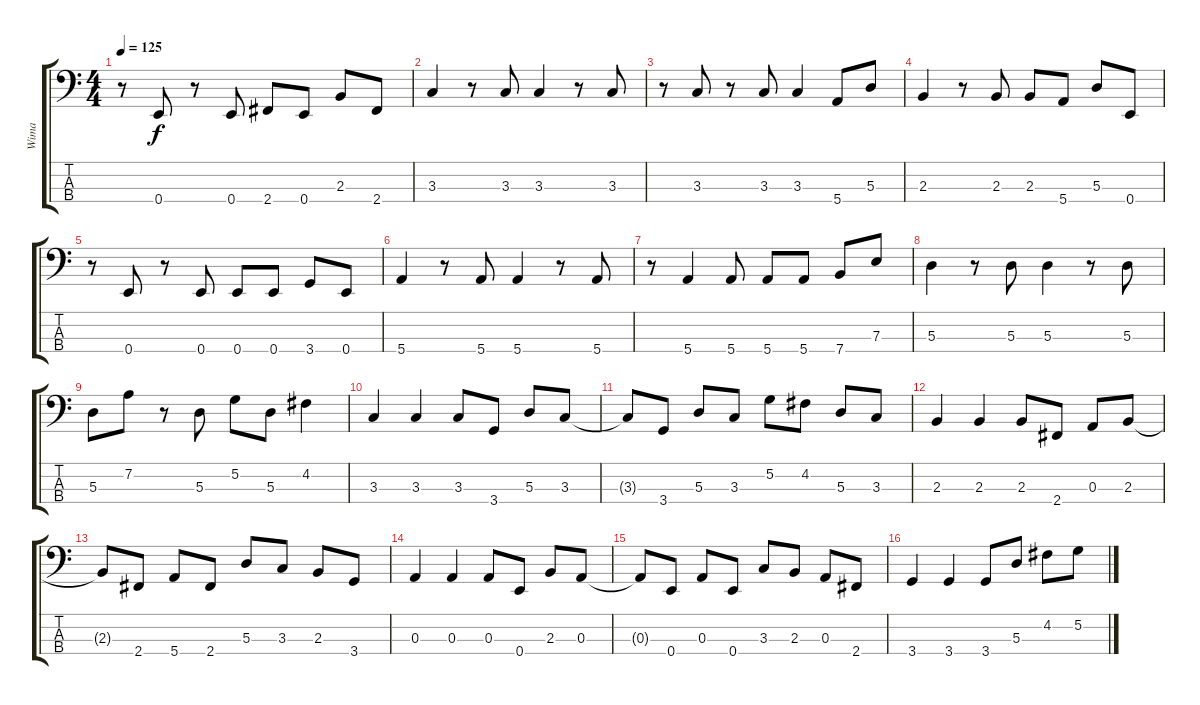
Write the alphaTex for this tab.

\track ("Wima" "Wima") {instrument electricbasspick}
\staff {score tabs}
\tuning (G2 D2 A1 E1) {hide}
\ts (4 4)
\tempo 125
\clef f4
\ks c
r.8{dy f} 0.4.8 r.8 0.4.8 2.4.8 0.4.8 2.3.8 2.4.8 |
3.3.4 r.8 3.3.8 3.3.4 r.8 3.3.8 |
r.8 3.3.8 r.8 3.3.8 3.3.4 5.4.8 5.3.8 |
2.3.4 r.8 2.3.8 2.3.8 5.4.8 5.3.8 0.4.8 |
r.8 0.4.8 r.8 0.4.8 0.4.8 0.4.8 3.4.8 0.4.8 |
5.4.4 r.8 5.4.8 5.4.4 r.8 5.4.8 |
r.8 5.4.4 5.4.8 5.4.8 5.4.8 7.4.8 7.3.8 |
5.3.4 r.8 5.3.8 5.3.4 r.8 5.3.8 |
5.3.8 7.2.8 r.8 5.3.8 5.2.8 5.3.8 4.2.4 |
3.3.4 3.3.4 3.3.8 3.4.8 5.3.8 3.3.8 |
3.3{t}.8 3.4.8 5.3.8 3.3.8 5.2.8 4.2.8 5.3.8 3.3.8 |
2.3.4 2.3.4 2.3.8 2.4.8 0.3.8 2.3.8 |
2.3{t}.8 2.4.8 5.4.8 2.4.8 5.3.8 3.3.8 2.3.8 3.4.8 |
0.3.4 0.3.4 0.3.8 0.4.8 2.3.8 0.3.8 |
0.3{t}.8 0.4.8 0.3.8 0.4.8 3.3.8 2.3.8 0.3.8 2.4.8 |
3.4.4 3.4.4 3.4.8 5.3.8 4.2.8 5.2.8
